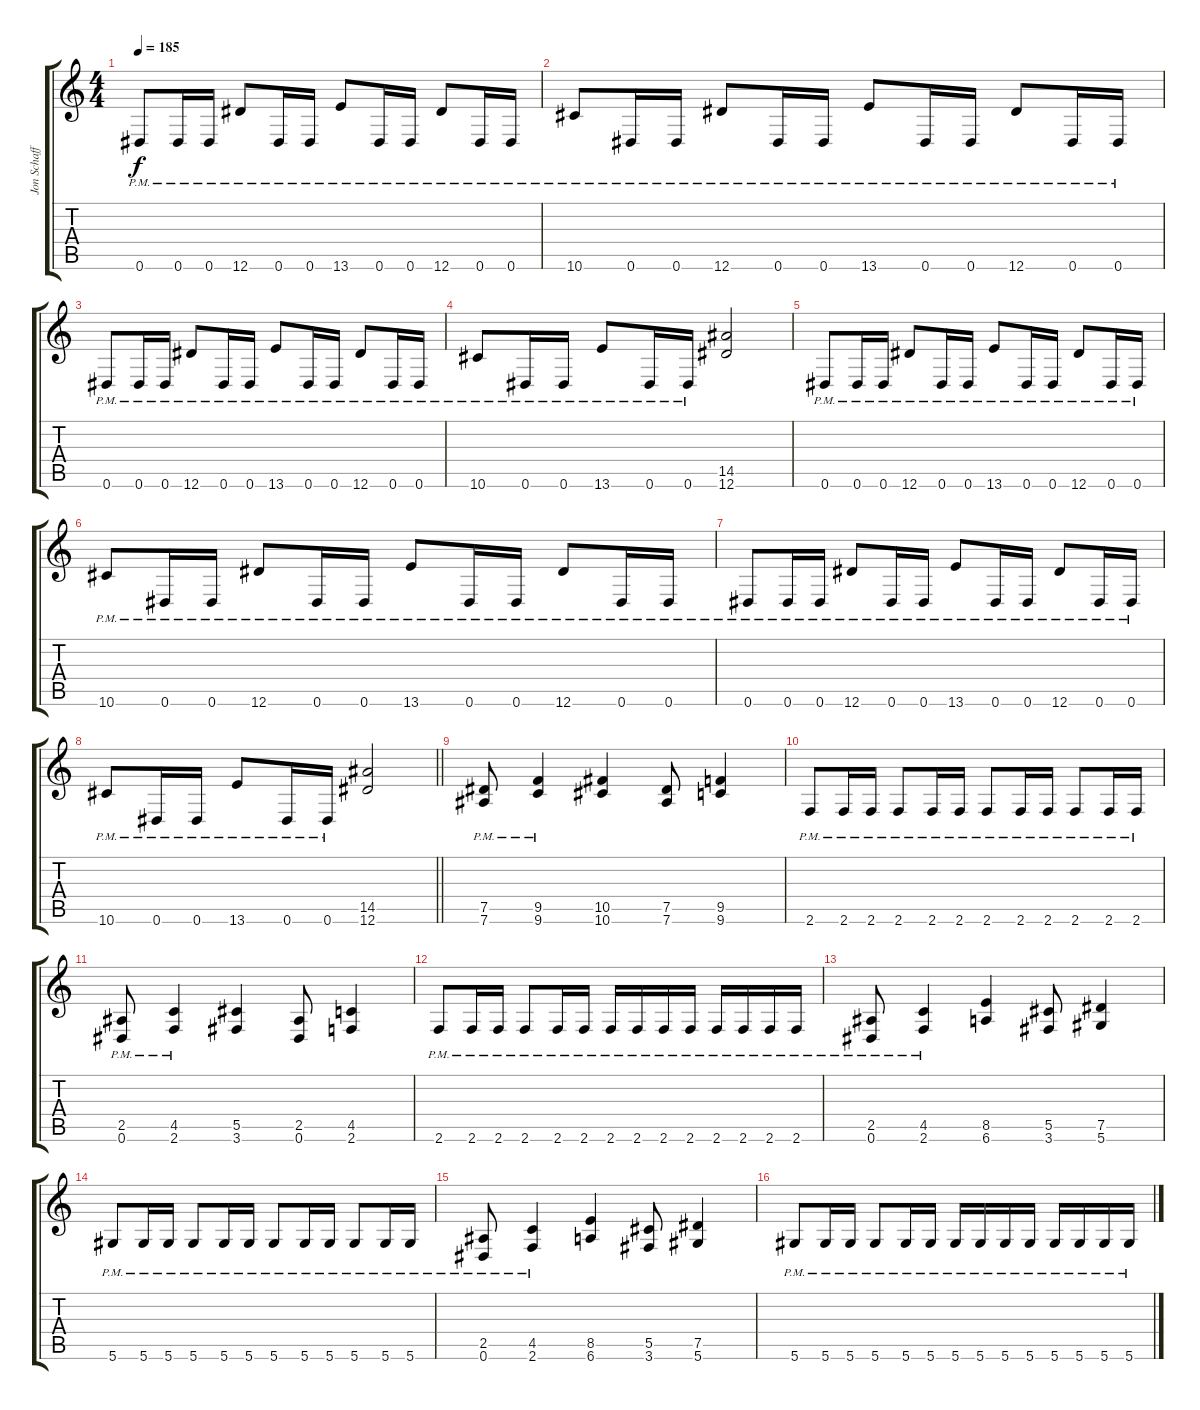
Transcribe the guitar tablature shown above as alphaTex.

\track ("Jon Schaffer" "Jon Schaff") {instrument overdrivenguitar}
\staff {score tabs}
\tuning (Eb4 Bb3 Gb3 Db3 Ab2 Eb2) {hide}
\ts (4 4)
\tempo 185
\clef g2
\ks c
0.6{pm}.8{dy f} 0.6{pm}.16 0.6{pm}.16 12.6{pm}.8 0.6{pm}.16 0.6{pm}.16 13.6{pm}.8 0.6{pm}.16 0.6{pm}.16 12.6{pm}.8 0.6{pm}.16 0.6{pm}.16 |
10.6{pm}.8 0.6{pm}.16 0.6{pm}.16 12.6{pm}.8 0.6{pm}.16 0.6{pm}.16 13.6{pm}.8 0.6{pm}.16 0.6{pm}.16 12.6{pm}.8 0.6{pm}.16 0.6{pm}.16 |
0.6{pm}.8 0.6{pm}.16 0.6{pm}.16 12.6{pm}.8 0.6{pm}.16 0.6{pm}.16 13.6{pm}.8 0.6{pm}.16 0.6{pm}.16 12.6{pm}.8 0.6{pm}.16 0.6{pm}.16 |
10.6{pm}.8 0.6{pm}.16 0.6{pm}.16 13.6{pm}.8 0.6{pm}.16 0.6{pm}.16 (14.5 12.6).2 |
0.6{pm}.8 0.6{pm}.16 0.6{pm}.16 12.6{pm}.8 0.6{pm}.16 0.6{pm}.16 13.6{pm}.8 0.6{pm}.16 0.6{pm}.16 12.6{pm}.8 0.6{pm}.16 0.6{pm}.16 |
10.6{pm}.8 0.6{pm}.16 0.6{pm}.16 12.6{pm}.8 0.6{pm}.16 0.6{pm}.16 13.6{pm}.8 0.6{pm}.16 0.6{pm}.16 12.6{pm}.8 0.6{pm}.16 0.6{pm}.16 |
0.6{pm}.8 0.6{pm}.16 0.6{pm}.16 12.6{pm}.8 0.6{pm}.16 0.6{pm}.16 13.6{pm}.8 0.6{pm}.16 0.6{pm}.16 12.6{pm}.8 0.6{pm}.16 0.6{pm}.16 |
\barLineRight lightlight
10.6{pm}.8 0.6{pm}.16 0.6{pm}.16 13.6{pm}.8 0.6{pm}.16 0.6{pm}.16 (14.5 12.6).2 |
(7.5{pm} 7.6{pm}).8 (9.5{pm} 9.6{pm}).4 (10.5 10.6).4 (7.5 7.6).8 (9.5 9.6).4 |
2.6{pm}.8 2.6{pm}.16 2.6{pm}.16 2.6{pm}.8 2.6{pm}.16 2.6{pm}.16 2.6{pm}.8 2.6{pm}.16 2.6{pm}.16 2.6{pm}.8 2.6{pm}.16 2.6{pm}.16 |
(2.5{pm} 0.6{pm}).8 (4.5{pm} 2.6{pm}).4 (5.5 3.6).4 (2.5 0.6).8 (4.5 2.6).4 |
2.6{pm}.8 2.6{pm}.16 2.6{pm}.16 2.6{pm}.8 2.6{pm}.16 2.6{pm}.16 2.6{pm}.16 2.6{pm}.16 2.6{pm}.16 2.6{pm}.16 2.6{pm}.16 2.6{pm}.16 2.6{pm}.16 2.6{pm}.16 |
(2.5{pm} 0.6{pm}).8 (4.5{pm} 2.6{pm}).4 (8.5 6.6).4 (5.5 3.6).8 (7.5 5.6).4 |
5.6{pm}.8 5.6{pm}.16 5.6{pm}.16 5.6{pm}.8 5.6{pm}.16 5.6{pm}.16 5.6{pm}.8 5.6{pm}.16 5.6{pm}.16 5.6{pm}.8 5.6{pm}.16 5.6{pm}.16 |
(2.5{pm} 0.6{pm}).8 (4.5{pm} 2.6{pm}).4 (8.5 6.6).4 (5.5 3.6).8 (7.5 5.6).4 |
5.6{pm}.8 5.6{pm}.16 5.6{pm}.16 5.6{pm}.8 5.6{pm}.16 5.6{pm}.16 5.6{pm}.16 5.6{pm}.16 5.6{pm}.16 5.6{pm}.16 5.6{pm}.16 5.6{pm}.16 5.6{pm}.16 5.6{pm}.16
